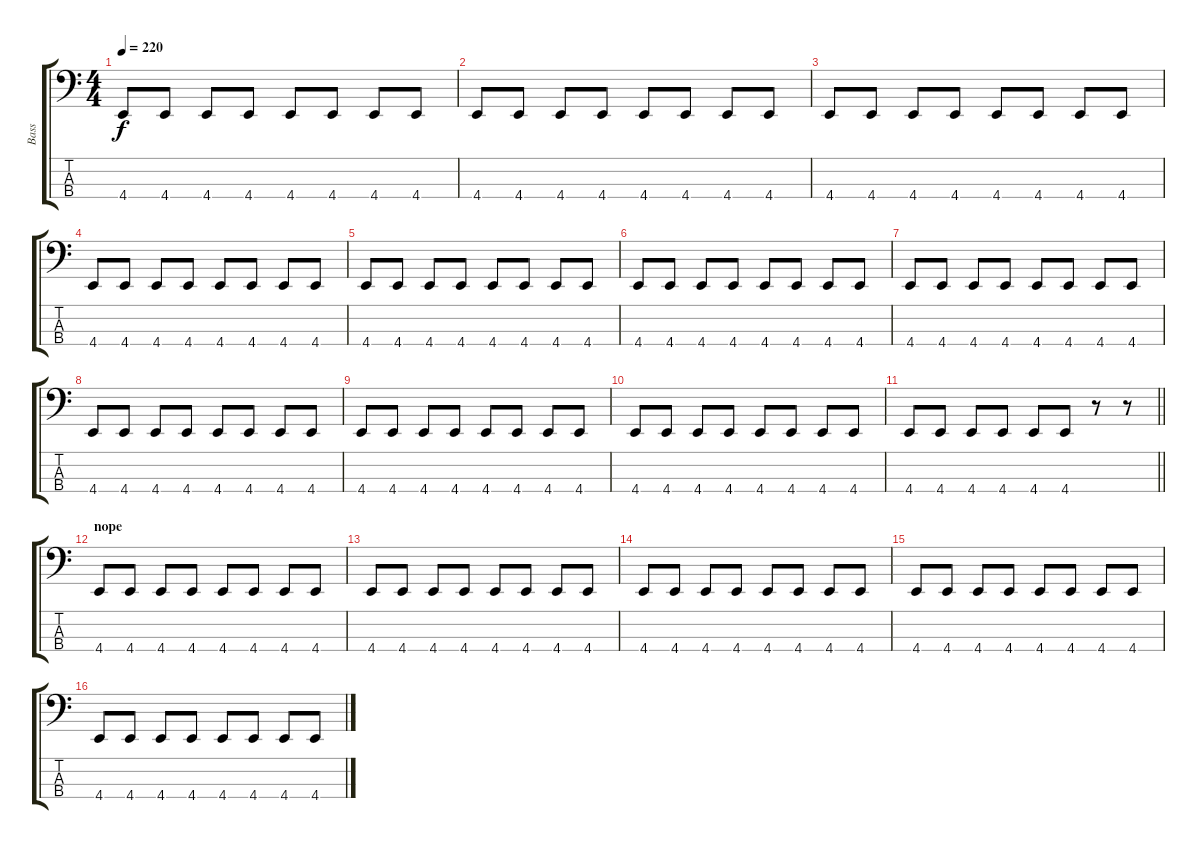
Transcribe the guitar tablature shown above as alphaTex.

\track ("Bass" "Bass") {instrument electricbasspick}
\staff {score tabs}
\tuning (Eb2 Bb1 F1 C1) {hide}
\ts (4 4)
\tempo 220
\clef f4
\ks c
4.4.8{dy f} 4.4.8 4.4.8 4.4.8 4.4.8 4.4.8 4.4.8 4.4.8 |
4.4.8 4.4.8 4.4.8 4.4.8 4.4.8 4.4.8 4.4.8 4.4.8 |
4.4.8 4.4.8 4.4.8 4.4.8 4.4.8 4.4.8 4.4.8 4.4.8 |
4.4.8 4.4.8 4.4.8 4.4.8 4.4.8 4.4.8 4.4.8 4.4.8 |
4.4.8 4.4.8 4.4.8 4.4.8 4.4.8 4.4.8 4.4.8 4.4.8 |
4.4.8 4.4.8 4.4.8 4.4.8 4.4.8 4.4.8 4.4.8 4.4.8 |
4.4.8 4.4.8 4.4.8 4.4.8 4.4.8 4.4.8 4.4.8 4.4.8 |
4.4.8 4.4.8 4.4.8 4.4.8 4.4.8 4.4.8 4.4.8 4.4.8 |
4.4.8 4.4.8 4.4.8 4.4.8 4.4.8 4.4.8 4.4.8 4.4.8 |
4.4.8 4.4.8 4.4.8 4.4.8 4.4.8 4.4.8 4.4.8 4.4.8 |
\barLineRight lightlight
4.4.8 4.4.8 4.4.8 4.4.8 4.4.8 4.4.8 r.8 r.8 |
\section ("" "nope")
4.4.8 4.4.8 4.4.8 4.4.8 4.4.8 4.4.8 4.4.8 4.4.8 |
4.4.8 4.4.8 4.4.8 4.4.8 4.4.8 4.4.8 4.4.8 4.4.8 |
4.4.8 4.4.8 4.4.8 4.4.8 4.4.8 4.4.8 4.4.8 4.4.8 |
4.4.8 4.4.8 4.4.8 4.4.8 4.4.8 4.4.8 4.4.8 4.4.8 |
4.4.8 4.4.8 4.4.8 4.4.8 4.4.8 4.4.8 4.4.8 4.4.8
